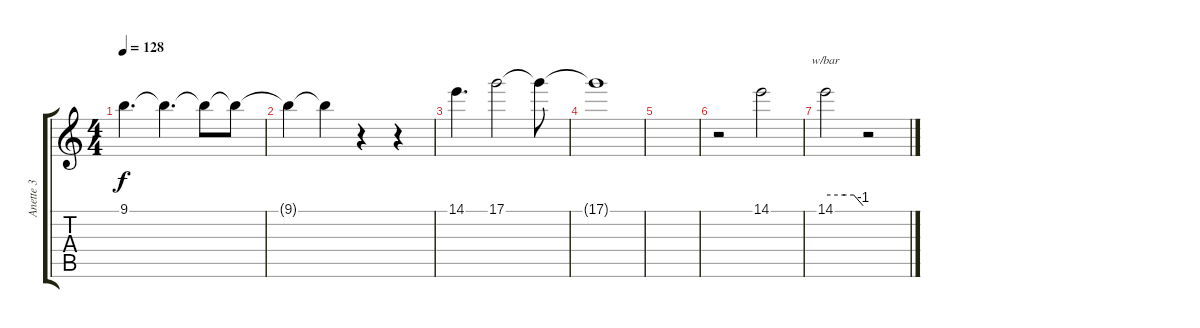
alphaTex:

\track ("Anette 3" "Anette 3") {instrument distortionguitar}
\staff {score tabs}
\tuning (D4 A3 F3 C3 G2 D2) {hide}
\ts (4 4)
\tempo 128
\clef g2
\ks c
9.1{t}.4{d dy f} 9.1{t}.4{d} 9.1{t}.8 9.1{t}.8 |
9.1{t}.4 9.1{t}.4 r.4 r.4 |
14.1.4{d} 17.1.2 17.1{t}.8 |
17.1{t}.1 |
|
r.2 14.1.2 |
14.1.2{tbe (custom default 0 0 31 0 45 0 60 -4)} r.2
